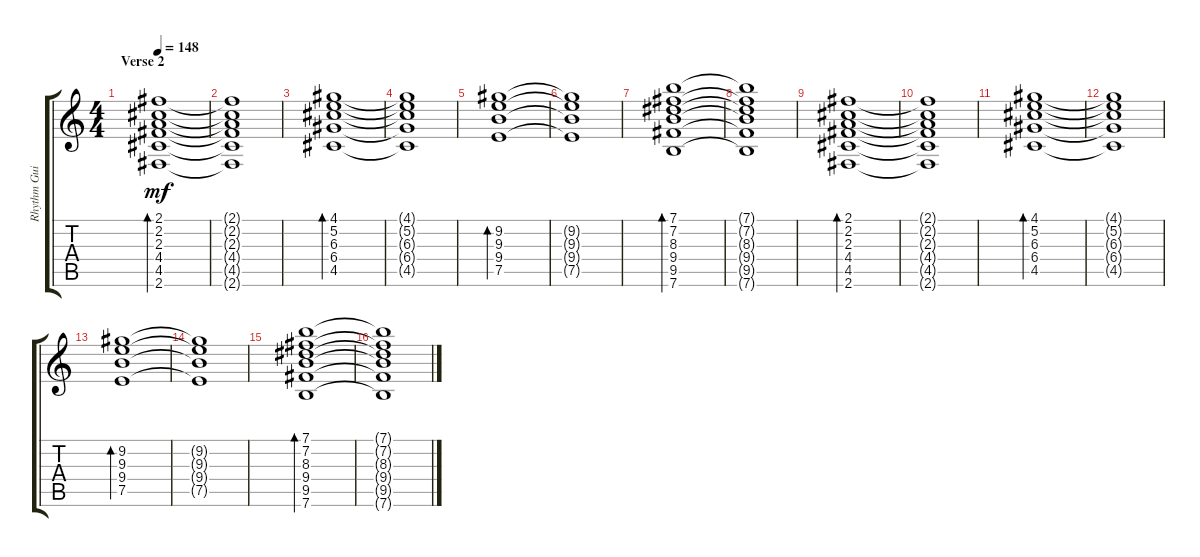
\track ("Rhythm Guitar" "Rhythm Gui") {instrument distortionguitar}
\staff {score tabs}
\tuning (E4 B3 G3 D3 A2 E2) {hide}
\ts (4 4)
\section ("" "Verse 2")
\tempo 148
\clef g2
\ks c
(2.1 2.2 2.3 4.4 4.5 2.6).1{bd 60 dy mf} |
(2.1{t} 2.2{t} 2.3{t} 4.4{t} 4.5{t} 2.6{t}).1 |
(4.1 5.2 6.3 6.4 4.5).1{bd 60} |
(4.1{t} 5.2{t} 6.3{t} 6.4{t} 4.5{t}).1 |
(9.2 9.3 9.4 7.5).1{bd 60} |
(9.2{t} 9.3{t} 9.4{t} 7.5{t}).1 |
(7.1 7.2 8.3 9.4 9.5 7.6).1{bd 60} |
(7.1{t} 7.2{t} 8.3{t} 9.4{t} 9.5{t} 7.6{t}).1 |
(2.1 2.2 2.3 4.4 4.5 2.6).1{bd 60} |
(2.1{t} 2.2{t} 2.3{t} 4.4{t} 4.5{t} 2.6{t}).1 |
(4.1 5.2 6.3 6.4 4.5).1{bd 60} |
(4.1{t} 5.2{t} 6.3{t} 6.4{t} 4.5{t}).1 |
(9.2 9.3 9.4 7.5).1{bd 60} |
(9.2{t} 9.3{t} 9.4{t} 7.5{t}).1 |
(7.1 7.2 8.3 9.4 9.5 7.6).1{bd 60} |
(7.1{t} 7.2{t} 8.3{t} 9.4{t} 9.5{t} 7.6{t}).1
